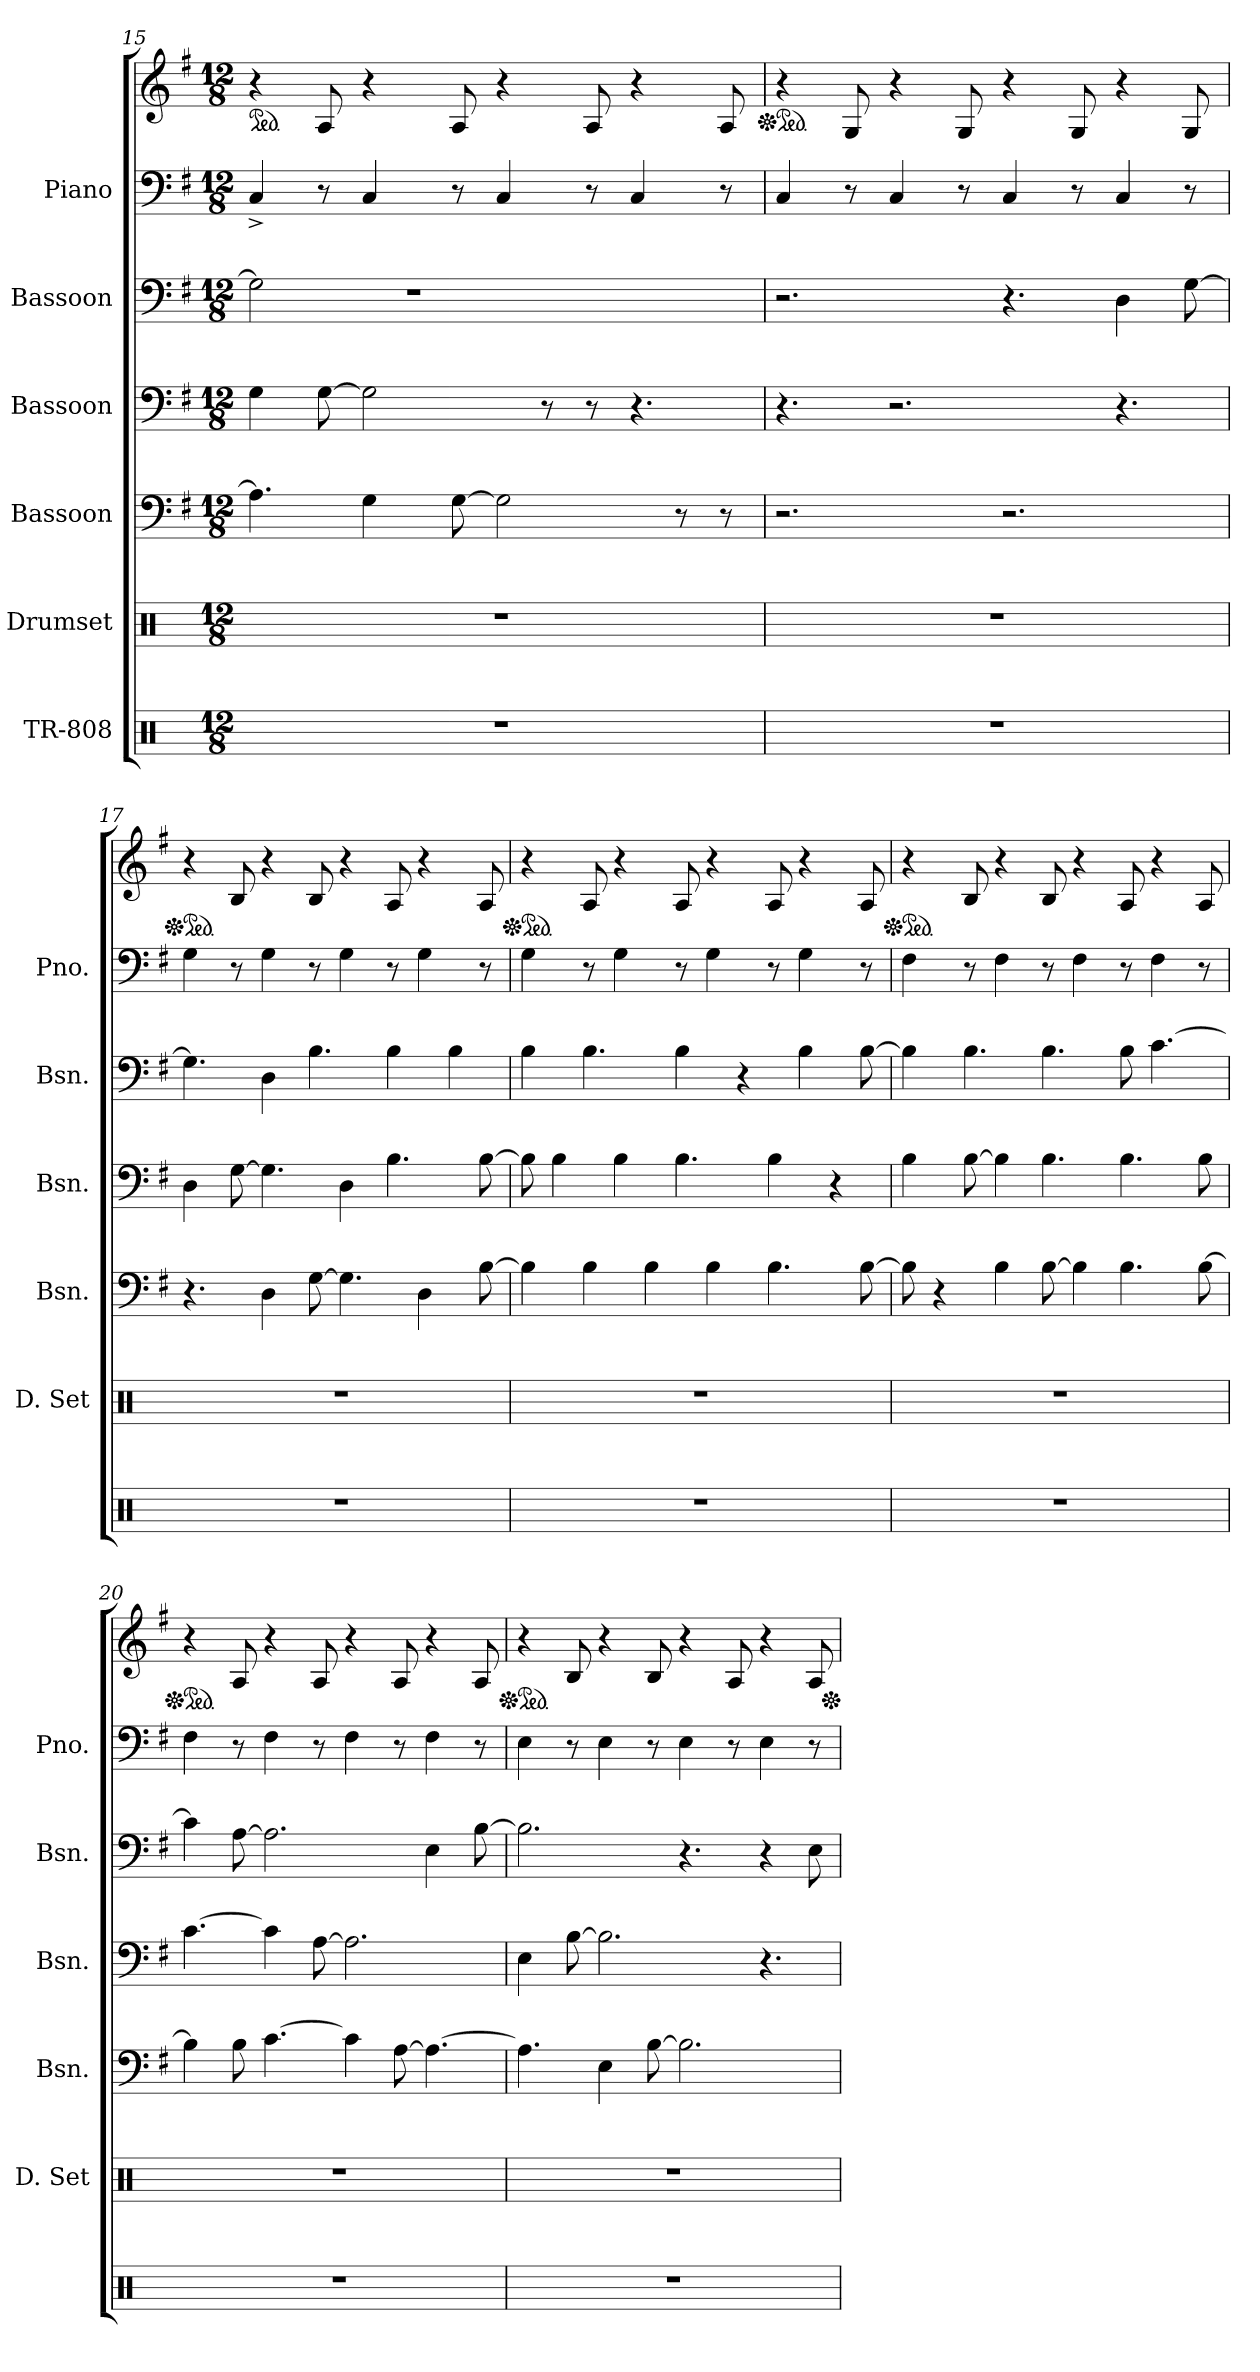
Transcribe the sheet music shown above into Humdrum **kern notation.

**kern	**kern	**kern	**kern	**kern	**kern	**kern
*part6	*part5	*part4	*part3	*part2	*part1	*part1
*staff7	*staff6	*staff5	*staff4	*staff3	*staff2	*staff1
*I"TR-808	*I"Drumset	*I"Bassoon	*I"Bassoon	*I"Bassoon	*I"Piano	*
*	*I'D. Set	*I'Bsn.	*I'Bsn.	*I'Bsn.	*I'Pno.	*
!!LO:PB:g=z
*clefX	*clefX	*clefF4	*clefF4	*clefF4	*clefF4	*clefG2
*k[]	*k[]	*k[f#]	*k[f#]	*k[f#]	*k[f#]	*k[f#]
*M12/8	*M12/8	*M12/8	*M12/8	*M12/8	*M12/8	*M12/8
*	*	*	*	*	*	*ped
=15	=15	=15	=15	=15	=15	=15
1.r	1.r	4.A\]	4G\	2G\]	4C^/	4r
.	.	.	[8G\	.	8r	8A/
.	.	4G\	2G\]	.	4C/	4r
.	.	.	.	1r	.	.
.	.	[8G\	.	.	8r	8A/
.	.	2G\]	.	.	4C/	4r
.	.	.	8r	.	.	.
.	.	.	8r	.	8r	8A/
.	.	.	4.r	.	4C/	4r
.	.	8r	.	.	.	.
.	.	8r	.	.	8r	8A/
=16	=16	=16	=16	=16	=16	=16
*	*	*	*	*	*	*Xped
*	*	*	*	*	*	*ped
1.r	1.r	2.r	4.r	2.r	4C/	4r
.	.	.	.	.	8r	8G/
.	.	.	2.r	.	4C/	4r
.	.	.	.	.	8r	8G/
.	.	2.r	.	4.r	4C/	4r
.	.	.	.	.	8r	8G/
.	.	.	4.r	4D\	4C/	4r
.	.	.	.	[8G\	8r	8G/
=17	=17	=17	=17	=17	=17	=17
*	*	*	*	*	*	*Xped
*	*	*	*	*	*	*ped
1.r	1.r	4.r	4D\	4.G\]	4G\	4r
.	.	.	[8G\	.	8r	8B/
.	.	4D\	4.G\]	4D\	4G\	4r
.	.	[8G\	.	4.B\	8r	8B/
.	.	4.G\]	4D\	.	4G\	4r
.	.	.	4.B\	4B\	8r	8A/
.	.	4D\	.	.	4G\	4r
.	.	.	.	4B\	.	.
.	.	[8B\	[8B\	.	8r	8A/
!!LO:PB:g=z
=18	=18	=18	=18	=18	=18	=18
*	*	*	*	*	*	*Xped
*	*	*	*	*	*	*ped
1.r	1.r	4B\]	8B\]	4B\	4G\	4r
.	.	.	4B\	.	.	.
.	.	4B\	.	4.B\	8r	8A/
.	.	.	4B\	.	4G\	4r
.	.	4B\	.	.	.	.
.	.	.	4.B\	4B\	8r	8A/
.	.	4B\	.	.	4G\	4r
.	.	.	.	4r	.	.
.	.	4.B\	4B\	.	8r	8A/
.	.	.	.	4B\	4G\	4r
.	.	.	4r	.	.	.
.	.	[8B\	.	[8B\	8r	8A/
=19	=19	=19	=19	=19	=19	=19
*	*	*	*	*	*	*Xped
*	*	*	*	*	*	*ped
1.r	1.r	8B\]	4B\	4B\]	4F#\	4r
.	.	4r	.	.	.	.
.	.	.	[8B\	4.B\	8r	8B/
.	.	4B\	4B\]	.	4F#\	4r
.	.	[8B\	4.B\	4.B\	8r	8B/
.	.	4B\]	.	.	4F#\	4r
.	.	4.B\	4.B\	8B\	8r	8A/
.	.	.	.	[4.c\	4F#\	4r
.	.	[8B\	8B\	.	8r	8A/
=20	=20	=20	=20	=20	=20	=20
*	*	*	*	*	*	*Xped
*	*	*	*	*	*	*ped
1.r	1.r	4B\]	[4.c\	4c\]	4F#\	4r
.	.	8B\	.	[8A\	8r	8A/
.	.	[4.c\	4c\]	2.A\]	4F#\	4r
.	.	.	[8A\	.	8r	8A/
.	.	4c\]	2.A\]	.	4F#\	4r
.	.	[8A\	.	.	8r	8A/
.	.	4.A\_	.	4E\	4F#\	4r
.	.	.	.	[8B\	8r	8A/
!!LO:PB:g=z
=21	=21	=21	=21	=21	=21	=21
*	*	*	*	*	*	*Xped
*	*	*	*	*	*	*ped
1.r	1.r	4.A\]	4E\	2.B\]	4E\	4r
.	.	.	[8B\	.	8r	8B/
.	.	4E\	2.B\]	.	4E\	4r
.	.	[8B\	.	.	8r	8B/
.	.	2.B\]	.	4.r	4E\	4r
.	.	.	.	.	8r	8A/
.	.	.	4.r	4r	4E\	4r
.	.	.	.	8E\	8r	8A/
*	*	*	*	*	*	*Xped
=	=	=	=	=	=	=
*-	*-	*-	*-	*-	*-	*-
